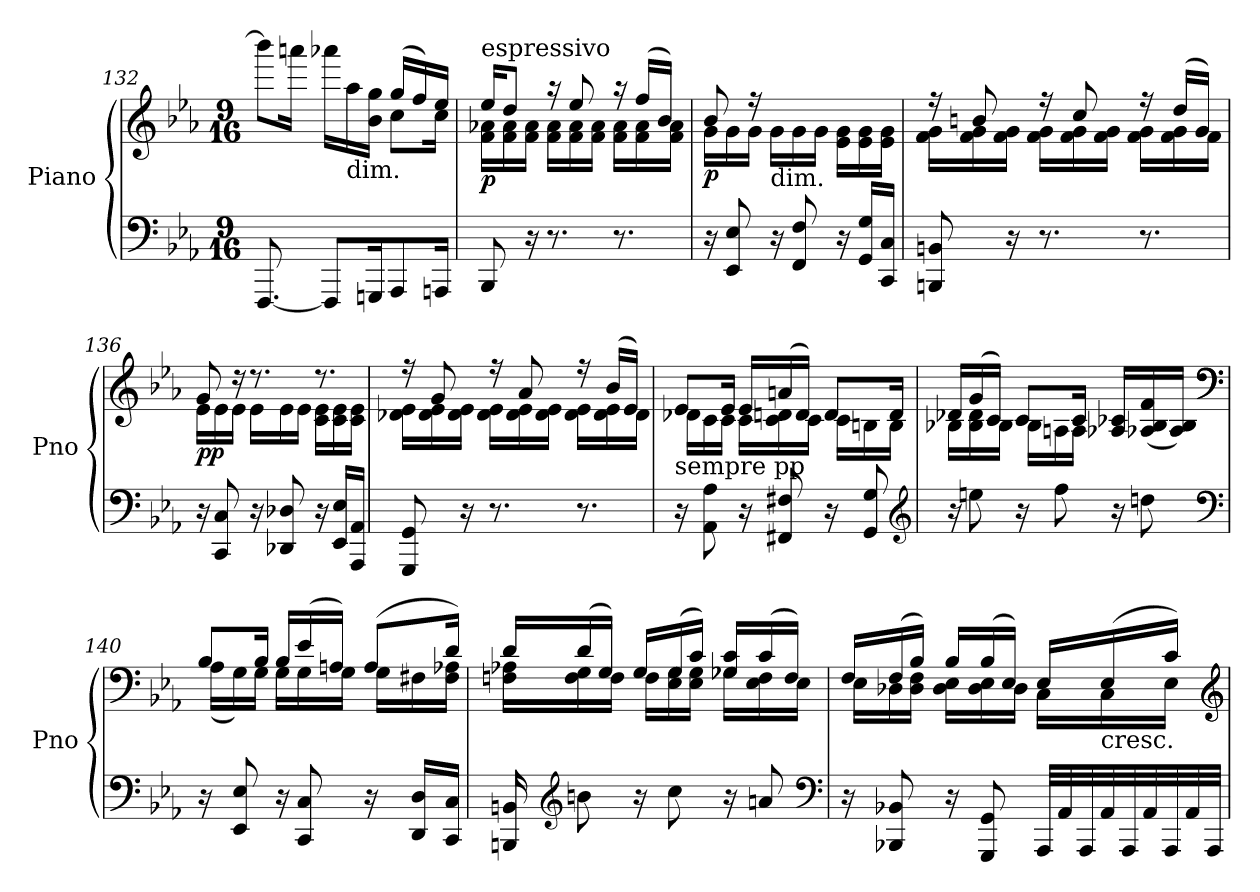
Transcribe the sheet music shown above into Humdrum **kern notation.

**kern	**kern	**dynam
*part1	*part1	*part1
*staff2	*staff1	*staff1/2
*I"Piano	*	*
*I'Pno	*	*
*clefF4	*clefG2	*
*k[b-e-a-]	*k[b-e-a-]	*
*E-:	*E-:	*
*M9/16	*M9/16	*
=132	=132	=132
*	*^	*
[8.FFF/	8bbb-\L]	4.ryy	.
.	16aaan\Jk	.	.
8FFF/L]	16aaa-X\LL	.	.
!	!LO:TX:b:t=dim.	!	!
.	16aa-\	.	.
16GGGn/K	16b-\ 16gg\JJ	.	.
8AAA-/	(16gg/LL	8cc\L	.
.	16ff/)	.	.
16AAAn/Jk	16ee-/JJ	16cc\Jk	.
=133	=133	=133	=133
!	!LO:TX:a:t=espressivo	!	!
!	!	!	!LO:DY:b
8BBB-/	16ee-/KL	16f\ 16a-X\LL	p
.	8dd/J	16f\ 16a-\	.
16r	.	16f\ 16a-\JJ	.
8.r	16raa	16f\ 16a-\LL	.
.	8ee-/	16f\ 16a-\	.
.	.	16f\ 16a-\JJ	.
8.r	16raa	16f\ 16a-\LL	.
.	(16ff/LL	16f\ 16a-\	.
.	16b-/JJ)	16f\ 16a-\JJ	.
=134	=134	=134	=134
!	!	!	!LO:DY:b
16r	8b-/	16g\LL	p
8EE-/ 8E-/	.	16g\	.
.	16rff	16g\JJ	.
!	!LO:TX:b:t=dim.	!	!
16r	4.ryy	16g\LL	.
8FF/ 8F/	.	16g\	.
.	.	16g\JJ	.
16r	.	16e-\ 16g\LL	.
16GG/ 16G/LL	.	16e-\ 16g\	.
16CC/ 16C/JJ	.	16e-\ 16g\JJ	.
!!LO:LB:g=z	!!
=135	=135	=135	=135
8BBBn/ 8BBn/	16rff	16f\ 16g\LL	.
.	8bn/	16f\ 16g\	.
16r	.	16f\ 16g\JJ	.
8.r	16rff	16f\ 16g\LL	.
.	8cc/	16f\ 16g\	.
.	.	16f\ 16g\JJ	.
8.r	16rff	16f\ 16g\LL	.
.	(16dd/LL	16f\ 16g\	.
.	16g/JJ)	16f\JJ	.
=136	=136	=136	=136
!	!	!	!LO:DY:b
16r	8g/	16e-\LL	pp
8CC/ 8C/	.	16e-\	.
.	16rdd	16e-\JJ	.
16r	8.rdd	16e-\LL	.
8DD-X/ 8D-X/	.	16e-\	.
.	.	16e-\JJ	.
16r	8.rdd	16c\ 16e-\LL	.
16EE-/ 16E-/LL	.	16c\ 16e-\	.
16AAA-/ 16AA-/JJ	.	16c\ 16e-\JJ	.
=137	=137	=137	=137
8GGG/ 8GG/	16rff	16d-X\ 16e-\LL	.
.	8g/	16d-\ 16e-\	.
16r	.	16d-\ 16e-\JJ	.
8.r	16rff	16d-\ 16e-\LL	.
.	8a-/	16d-\ 16e-\	.
.	.	16d-\ 16e-\JJ	.
8.r	16rff	16d-\ 16e-\LL	.
.	(16b-/LL	16d-\ 16e-\	.
.	16e-/JJ)	16d-\JJ	.
!!LO:PB:g=z	!!
=138	=138	=138	=138
!	!LO:TX:b:t=sempre pp	!	!
16r	8e-/L	16d-X\LL	.
8AA-\ 8A-\	.	16c\	.
.	16e-/Jk	16c\JJ	.
16r	16e-/LL	16c\LL	.
8FF#X/ 8F#X/	(16an/	16c\ 16dn\	.
.	16d/JJ)	16c\JJ	.
16r	8d/L	16c\LL	.
8GG/ 8G/	.	16Bn\	.
.	16d/Jk	16B\JJ	.
*clefG2	*	*	*
=139	=139	=139	=139
16r	16d-X/LL	16B-X\LL	.
8een\	(16g/	16B-\ 16d-\	.
.	16c/JJ)	16B-\JJ	.
16r	8c/L	16B-\LL	.
8ff\	.	16An\	.
.	16c/Jk	16A\JJ	.
16r	16A-X/ 16c-X/LL	8.ryy	.
8ddn\	(16A-X/ 16B-/ 16f/	.	.
.	16A-/ 16B-/JJ)	.	.
*clefF4	*clefF4	*	*
!!LO:PB:g=z	!!
=140	=140	=140	=140
16r	8B-/L	(16A-\LL	.
8EE-/ 8E-/	.	16G\)	.
.	16B-/Jk	16G\JJ	.
16r	16B-/LL	16G\LL	.
8CC/ 8C/	(16e-/	16G\	.
.	16An/JJ)	16G\JJ	.
16r	(8A/L	16G\LL	.
16DD/ 16D/LL	.	16F#X\	.
16CC/ 16C/JJ	16d/Jk)	16F#\ 16A-X\JJ	.
!!LO:PB:g=z	!!
=141	=141	=141	=141
16BBBn/ 16BBn/	16d/LL	16Fn\ 16A-X\LL	.
*clefG2	*	*	*
8bn\	(16d/	16F\ 16G\	.
.	16G/JJ)	16F\JJ	.
16r	16G/LL	16F\LL	.
8cc\	(16G/	16E-\ 16G\	.
.	16c/JJ)	16E-\ 16G\JJ	.
16r	16G-X/ 16c/LL	16G-\LL	.
8an/	(16c/	16E-\ 16F\	.
.	16F/JJ)	16E-\JJ	.
*clefF4	*	*	*
=142	=142	=142	=142
16r	16F/LL	16E-\LL	.
8BBB-X/ 8BB-X/	(16F/	16D-X\	.
.	16B-/JJ)	16D-\ 16F\JJ	.
16r	16B-/LL	16D-\ 16E-\LL	.
8GGG/ 8GG/	(16B-/	16D-\ 16E-\	.
.	16E-/JJ)	16D-\JJ	.
*Xtuplet	*	*	*
48AAA-/LLL	16E-/LL	16C\LL	.
48AA-/	.	.	.
48AAA-/	.	.	.
!	!LO:TX:b:t=cresc.	!	!
48AA-/	(16E-/	16C\	.
48AAA-/	.	.	.
48AA-/	.	.	.
48AAA-/	16c/JJ)	16E-\JJ	.
48AA-/	.	.	.
48AAA-/JJJ	.	.	.
*	*v	*v	*
*	*clefG2	*
=	=	=
*-	*-	*-
